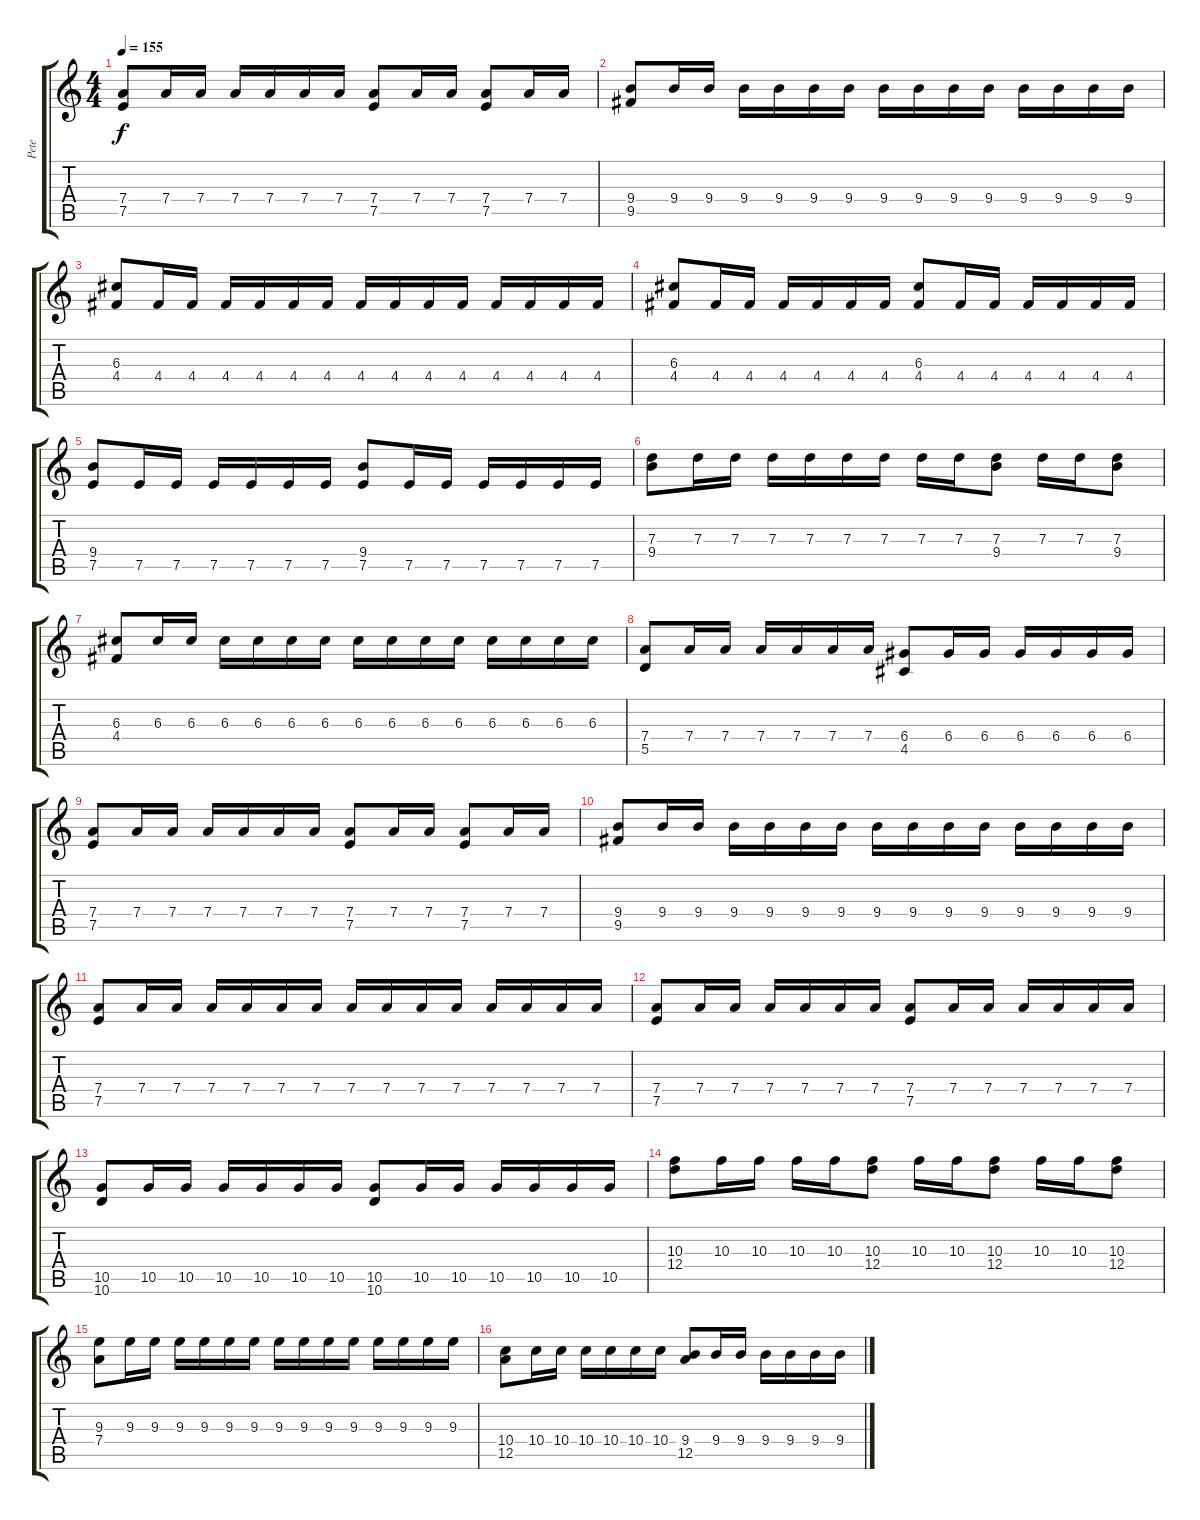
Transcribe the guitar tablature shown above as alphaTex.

\track ("Pete" "Pete") {instrument distortionguitar}
\staff {score tabs}
\tuning (E4 B3 G3 D3 A2 E2) {hide}
\ts (4 4)
\tempo 155
\clef g2
\ks c
(7.4 7.5).8{dy f} 7.4.16 7.4.16 7.4.16 7.4.16 7.4.16 7.4.16 (7.4 7.5).8 7.4.16 7.4.16 (7.4 7.5).8 7.4.16 7.4.16 |
(9.4 9.5).8 9.4.16 9.4.16 9.4.16 9.4.16 9.4.16 9.4.16 9.4.16 9.4.16 9.4.16 9.4.16 9.4.16 9.4.16 9.4.16 9.4.16 |
(6.3 4.4).8 4.4.16 4.4.16 4.4.16 4.4.16 4.4.16 4.4.16 4.4.16 4.4.16 4.4.16 4.4.16 4.4.16 4.4.16 4.4.16 4.4.16 |
(6.3 4.4).8 4.4.16 4.4.16 4.4.16 4.4.16 4.4.16 4.4.16 (6.3 4.4).8 4.4.16 4.4.16 4.4.16 4.4.16 4.4.16 4.4.16 |
(9.4 7.5).8 7.5.16 7.5.16 7.5.16 7.5.16 7.5.16 7.5.16 (9.4 7.5).8 7.5.16 7.5.16 7.5.16 7.5.16 7.5.16 7.5.16 |
(7.3 9.4).8 7.3.16 7.3.16 7.3.16 7.3.16 7.3.16 7.3.16 7.3.16 7.3.16 (7.3 9.4).8 7.3.16 7.3.16 (7.3 9.4).8 |
(6.3 4.4).8 6.3.16 6.3.16 6.3.16 6.3.16 6.3.16 6.3.16 6.3.16 6.3.16 6.3.16 6.3.16 6.3.16 6.3.16 6.3.16 6.3.16 |
(7.4 5.5).8 7.4.16 7.4.16 7.4.16 7.4.16 7.4.16 7.4.16 (6.4 4.5).8 6.4.16 6.4.16 6.4.16 6.4.16 6.4.16 6.4.16 |
(7.4 7.5).8 7.4.16 7.4.16 7.4.16 7.4.16 7.4.16 7.4.16 (7.4 7.5).8 7.4.16 7.4.16 (7.4 7.5).8 7.4.16 7.4.16 |
(9.4 9.5).8 9.4.16 9.4.16 9.4.16 9.4.16 9.4.16 9.4.16 9.4.16 9.4.16 9.4.16 9.4.16 9.4.16 9.4.16 9.4.16 9.4.16 |
(7.4 7.5).8 7.4.16 7.4.16 7.4.16 7.4.16 7.4.16 7.4.16 7.4.16 7.4.16 7.4.16 7.4.16 7.4.16 7.4.16 7.4.16 7.4.16 |
(7.4 7.5).8 7.4.16 7.4.16 7.4.16 7.4.16 7.4.16 7.4.16 (7.4 7.5).8 7.4.16 7.4.16 7.4.16 7.4.16 7.4.16 7.4.16 |
(10.5 10.6).8 10.5.16 10.5.16 10.5.16 10.5.16 10.5.16 10.5.16 (10.5 10.6).8 10.5.16 10.5.16 10.5.16 10.5.16 10.5.16 10.5.16 |
(10.3 12.4).8 10.3.16 10.3.16 10.3.16 10.3.16 (10.3 12.4).8 10.3.16 10.3.16 (10.3 12.4).8 10.3.16 10.3.16 (10.3 12.4).8 |
(9.3 7.4).8 9.3.16 9.3.16 9.3.16 9.3.16 9.3.16 9.3.16 9.3.16 9.3.16 9.3.16 9.3.16 9.3.16 9.3.16 9.3.16 9.3.16 |
(10.4 12.5).8 10.4.16 10.4.16 10.4.16 10.4.16 10.4.16 10.4.16 (9.4 12.5).8 9.4.16 9.4.16 9.4.16 9.4.16 9.4.16 9.4.16
